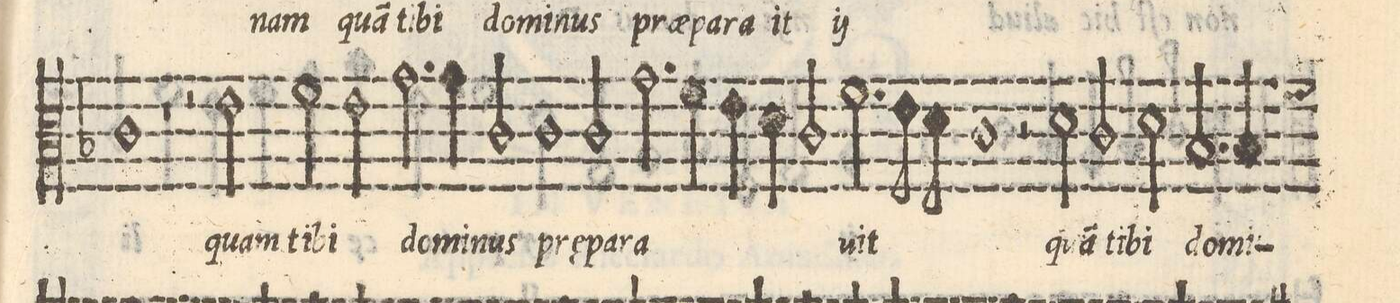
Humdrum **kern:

**kern	**text
*I"ALTVS	*
*clefC3	*
*k[b-]	*
*met(C|)	*
*M2/1	*
1c	-uit
*	*Xij
1r	.
=48-	=48-
2r	.
2e\	quam
2f\	ti-
2e\	-bi
=49-	=49-
2.g\	do-
4g\	-mi-
2c/	-nus
1c\	prę-
=50-	=50-
2c/	-pa-
2.g\	-ra-
4f\	.
=51-	=51-
4e\	.
4d\	.
2c/	.
2.f\	-uit
8e\	.
8d\	.
=52-	=52-
1c	.
2r	.
2d\	qua(m)
=53-	=53-
2c/	ti-
2d\	-bi
2.B-/	do-
4B-/	-mi-
*custos:f	*
=54-	=54-
*-	*-
